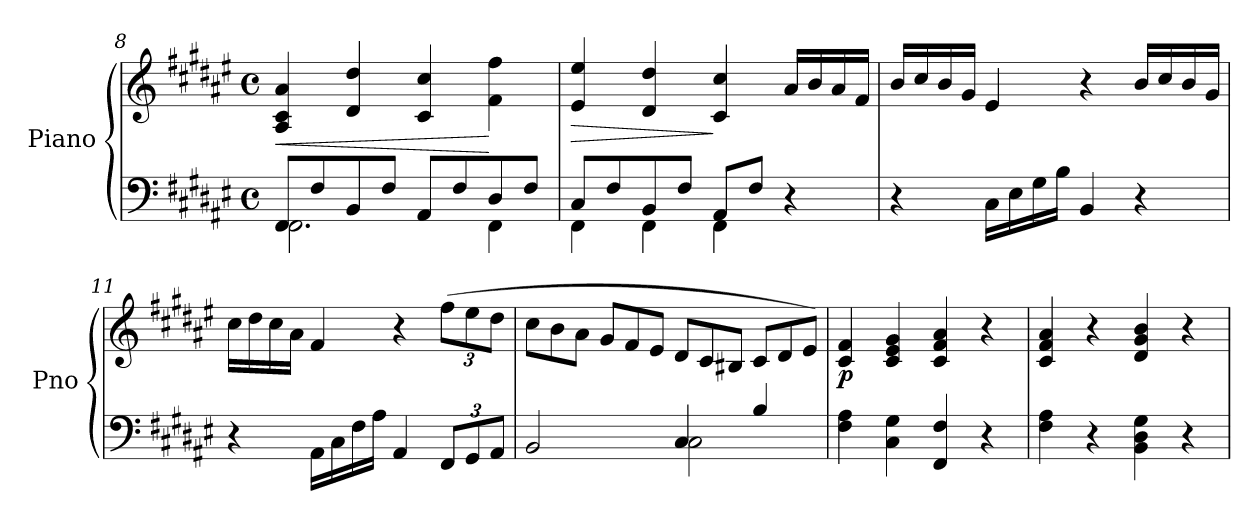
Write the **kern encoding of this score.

**kern	**kern	**dynam
*part1	*part1	*part1
*staff2	*staff1	*staff1/2
*I"Piano	*	*
*I'Pno	*	*
!!LO:LB:g=z
*clefF4	*clefG2	*
*k[f#c#g#d#a#e#]	*k[f#c#g#d#a#e#]	*
*M4/4	*M4/4	*
*met(c)	*met(c)	*
=8	=8	=8
*^	*	*
!	!	!	!LO:HP:b
8FF#/L	2.FF#\	4A#/ 4c#/ 4a#/	<
8F#/	.	.	.
8BB/	.	4d#/ 4dd#/	.
8F#/J	.	.	.
8AA#/L	.	4c#/ 4cc#/	.
8F#/	.	.	.
8D#/	4FF#\	4f#\ 4ff#\	[
8F#/J	.	.	.
=9	=9	=9	=9
!	!	!	!LO:HP:b
8C#/L	4FF#\	4e#/ 4ee#/	>
8F#/	.	.	.
8BB/	4FF#\	4d#/ 4dd#/	.
8F#/J	.	.	.
8AA#/L	4FF#\	4c#/ 4cc#/	]
8F#/J	.	.	.
!	!	!	!LO:DY:b
4r	4ryy	16a#/LL	other-dynamics
.	.	16b/	.
.	.	16a#/	.
.	.	16f#/JJ	.
*v	*v	*	*
=10	=10	=10
4r	16b/LL	.
.	16cc#/	.
.	16b/	.
.	16g#/JJ	.
16C#\LL	4e#/	.
16E#\	.	.
16G#\	.	.
16B\JJ	.	.
4BB/	4r	.
4r	16b/LL	.
.	16cc#/	.
.	16b/	.
.	16g#/JJ	.
!!LO:LB:g=z
=11	=11	=11
4r	16cc#\LL	.
.	16dd#\	.
.	16cc#\	.
.	16a#\JJ	.
16AA#\LL	4f#/	.
16C#\	.	.
16F#\	.	.
16A#\JJ	.	.
4AA#/	4r	.
*Xbrackettup	*Xbrackettup	*
!	!	!LO:DY:b
12FF#/L	(>12ff#\L	other-dynamics
12GG#/	12ee#\	.
12AA#/J	12dd#\J	.
!!LO:LB:g=z
=12	=12	=12
*^	*	*
*	*	*Xtuplet	*
2BB/	2ryy	12cc#\L	.
.	.	12b\	.
.	.	12a#\J	.
.	.	12g#/L	.
.	.	12f#/	.
.	.	12e#/J	.
4C#/	2C#\	12d#/L	.
.	.	12c#/	.
.	.	12B#X/J	.
4B/	.	12c#/L	.
.	.	12d#/	.
.	.	12e#/J)	.
*v	*v	*	*
=13	=13	=13
!	!	!LO:DY:b
4F#\ 4A#\	4c#/ 4f#/	p
4C#\ 4G#\	4c#/ 4e#/ 4g#/	.
4FF#/ 4F#/	4c#/ 4f#/ 4a#/	.
4r	4r	.
=14	=14	=14
4F#\ 4A#\	4c#/ 4f#/ 4a#/	.
4r	4r	.
4BB\ 4D#\ 4G#\	4d#/ 4g#/ 4b/	.
4r	4r	.
=	=	=
*-	*-	*-
